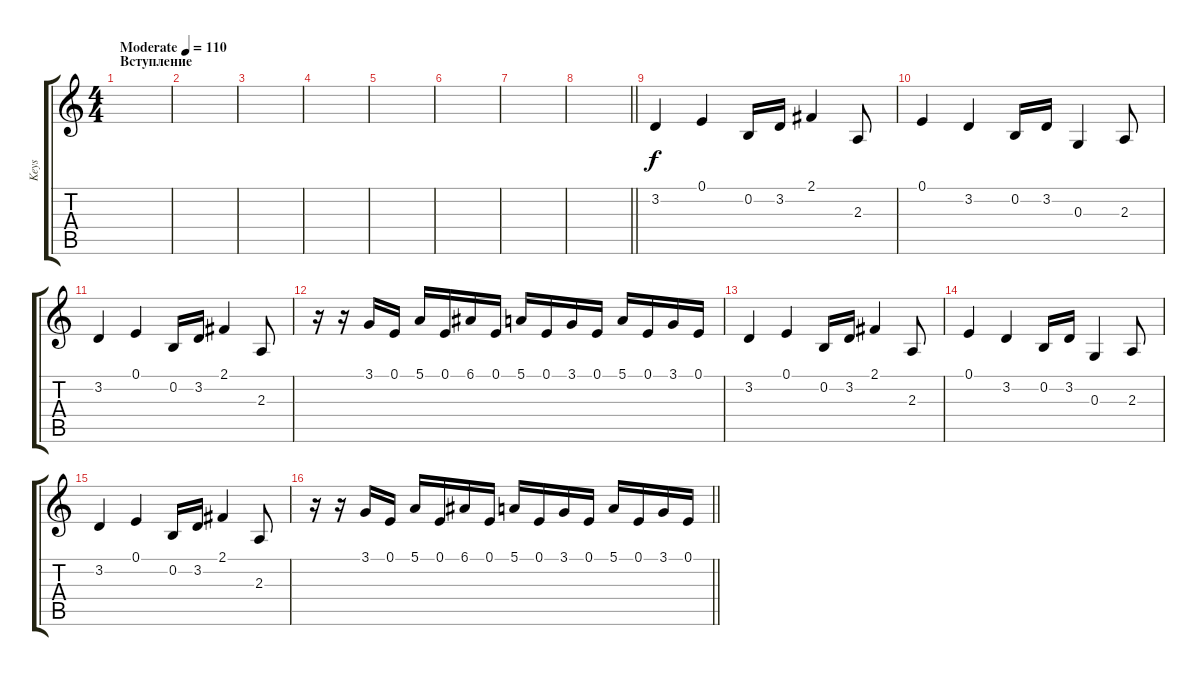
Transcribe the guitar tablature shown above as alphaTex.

\track ("Keys" "Keys") {instrument stringensemble1}
\staff {score tabs}
\tuning (E4 B3 G3 D3 A2 E2) {hide}
\ts (4 4)
\section ("" "Вступление")
\tempo (110 "Moderate")
\clef g2
\ks c
|
|
|
|
|
|
|
\barLineRight lightlight
|
\section ("" "")
3.2.4 0.1.4 0.2.16 3.2.16 2.1.4 2.3.8 |
0.1.4 3.2.4 0.2.16 3.2.16 0.3.4 2.3.8 |
3.2.4 0.1.4 0.2.16 3.2.16 2.1.4 2.3.8 |
r.16 r.16 3.1.16 0.1.16 5.1.16 0.1.16 6.1.16 0.1.16 5.1.16 0.1.16 3.1.16 0.1.16 5.1.16 0.1.16 3.1.16 0.1.16 |
3.2.4 0.1.4 0.2.16 3.2.16 2.1.4 2.3.8 |
0.1.4 3.2.4 0.2.16 3.2.16 0.3.4 2.3.8 |
3.2.4 0.1.4 0.2.16 3.2.16 2.1.4 2.3.8 |
\barLineRight lightlight
r.16 r.16 3.1.16 0.1.16 5.1.16 0.1.16 6.1.16 0.1.16 5.1.16 0.1.16 3.1.16 0.1.16 5.1.16 0.1.16 3.1.16 0.1.16
